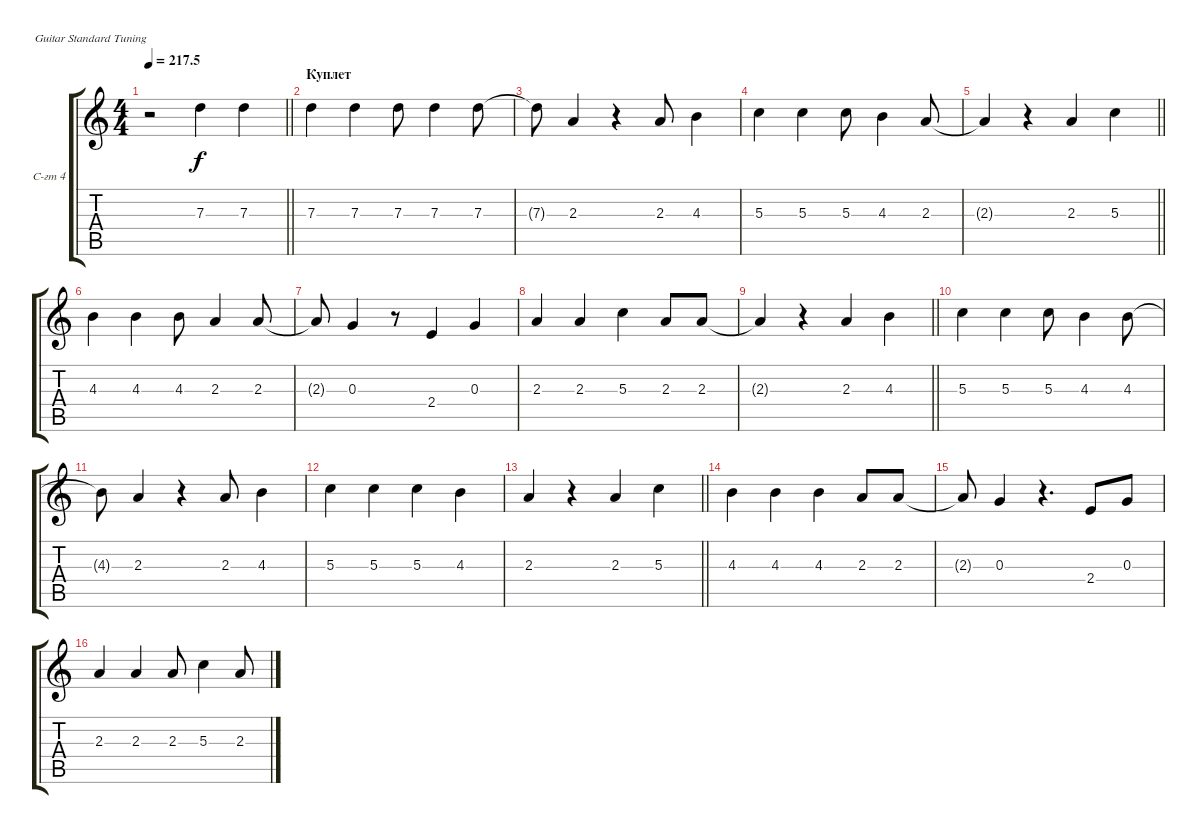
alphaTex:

\bracketExtendMode groupsimilarinstruments
\firstSystemTrackNameOrientation horizontal
\otherSystemsTrackNameOrientation horizontal
\track ("Вместо слов" "С-гт 4") {instrument acousticguitarsteel}
\staff {score tabs}
\tuning (E4 B3 G3 D3 A2 E2)
\ts (4 4)
\tempo
217.5
\accidentals auto
\clef g2
\ottava regular
\simile none
\barLineRight lightlight
\ks c
r.2{dy f} 7.3.4 7.3.4 |
\section ("" "Куплет")
7.3.4 7.3.4 7.3.8 7.3.4 7.3.8 |
7.3{t}.8 2.3.4 r.4 2.3.8 4.3.4 |
5.3.4 5.3.4 5.3.8 4.3.4 2.3.8 |
\barLineRight lightlight
2.3{t}.4 r.4 2.3.4 5.3.4 |
4.3.4 4.3.4 4.3.8 2.3.4 2.3.8 |
2.3{t}.8 0.3.4 r.8 2.4.4 0.3.4 |
2.3.4 2.3.4 5.3.4 2.3.8 2.3.8 |
\barLineRight lightlight
2.3{t}.4 r.4 2.3.4 4.3.4 |
5.3.4 5.3.4 5.3.8 4.3.4 4.3.8 |
4.3{t}.8 2.3.4 r.4 2.3.8 4.3.4 |
5.3.4 5.3.4 5.3.4 4.3.4 |
\barLineRight lightlight
2.3.4 r.4 2.3.4 5.3.4 |
4.3.4 4.3.4 4.3.4 2.3.8 2.3.8 |
2.3{t}.8 0.3.4 r.4{d} 2.4.8 0.3.8 |
2.3.4 2.3.4 2.3.8 5.3.4 2.3.8
